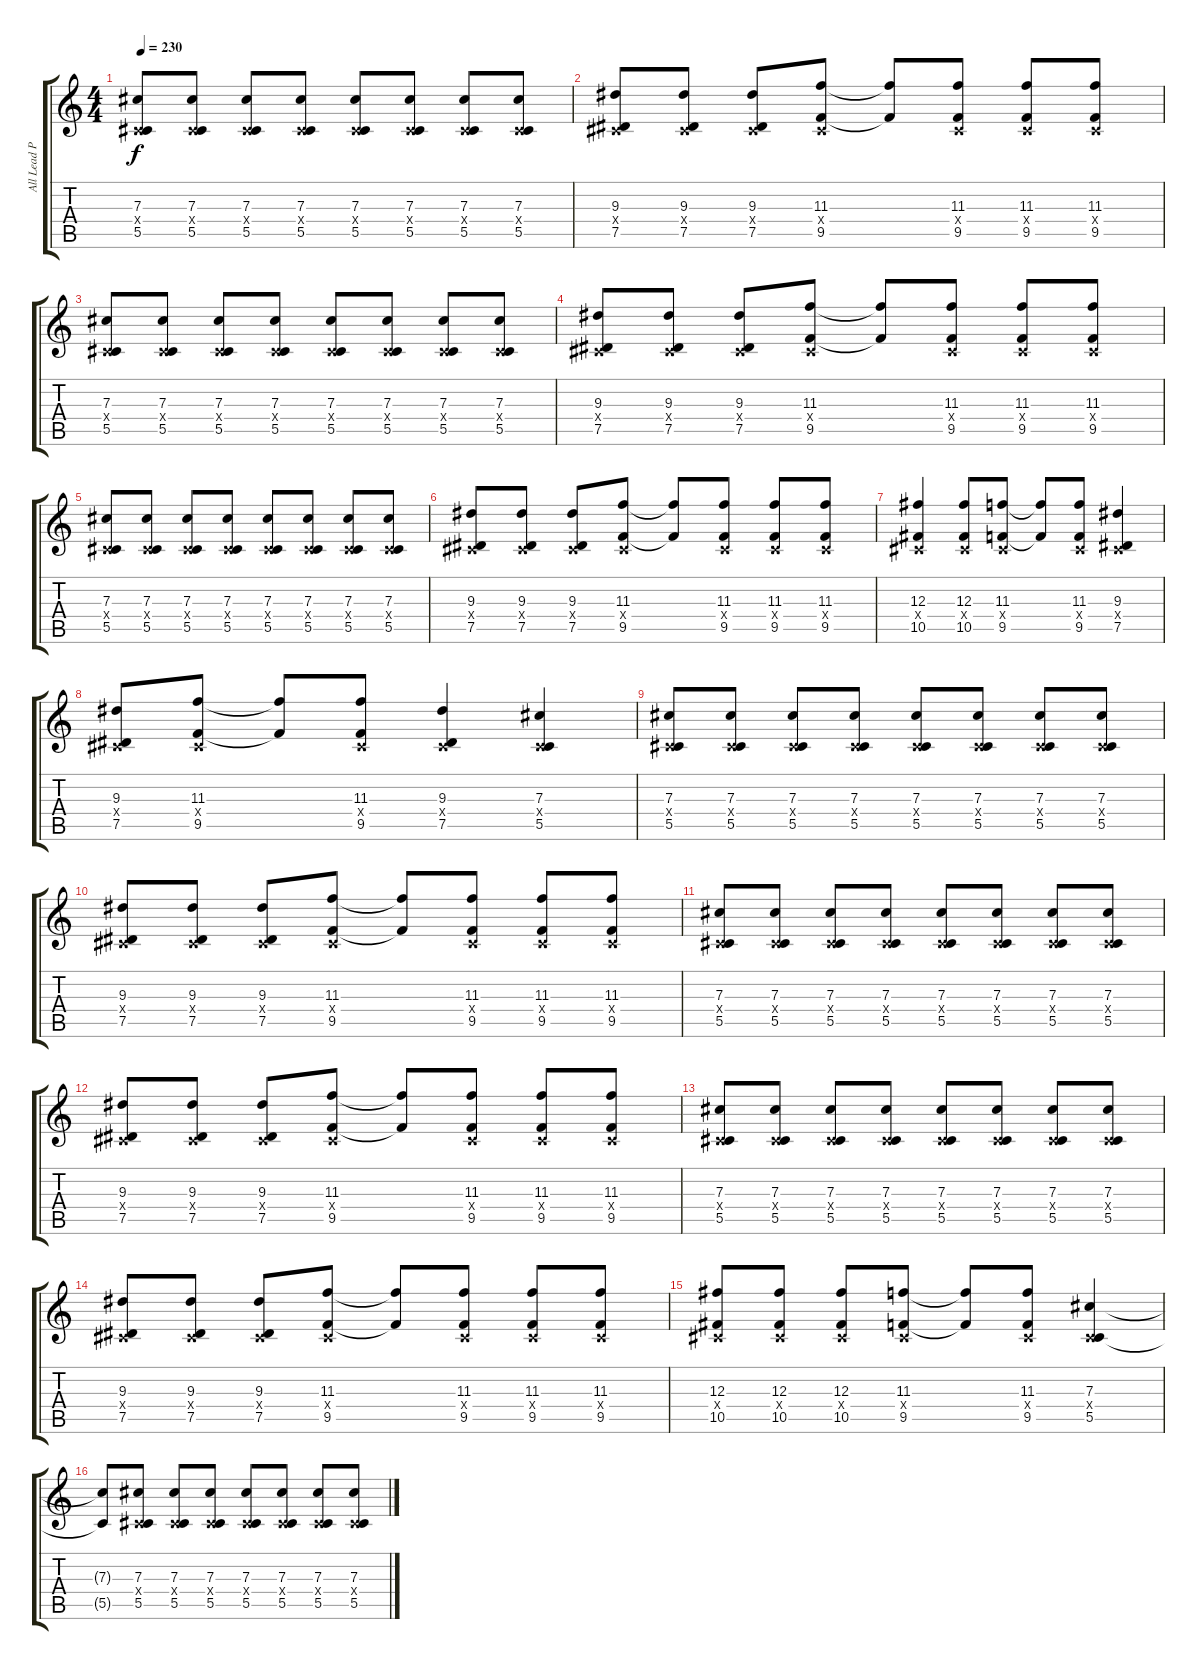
\track ("All Lead Parts" "All Lead P") {instrument distortionguitar}
\staff {score tabs}
\tuning (Eb4 Bb3 Gb3 Db3 Ab2 Db2) {hide}
\ts (4 4)
\tempo 230
\clef g2
\ks c
(7.3 0.4{x} 5.5).8{dy f} (7.3 0.4{x} 5.5).8 (7.3 0.4{x} 5.5).8 (7.3 0.4{x} 5.5).8 (7.3 0.4{x} 5.5).8 (7.3 0.4{x} 5.5).8 (7.3 0.4{x} 5.5).8 (7.3 0.4{x} 5.5).8 |
(9.3 0.4{x} 7.5).8 (9.3 0.4{x} 7.5).8 (9.3 0.4{x} 7.5).8 (11.3 0.4{x} 9.5).8 (11.3{t} 9.5{t}).8 (11.3 0.4{x} 9.5).8 (11.3 0.4{x} 9.5).8 (11.3 0.4{x} 9.5).8 |
(7.3 0.4{x} 5.5).8 (7.3 0.4{x} 5.5).8 (7.3 0.4{x} 5.5).8 (7.3 0.4{x} 5.5).8 (7.3 0.4{x} 5.5).8 (7.3 0.4{x} 5.5).8 (7.3 0.4{x} 5.5).8 (7.3 0.4{x} 5.5).8 |
(9.3 0.4{x} 7.5).8 (9.3 0.4{x} 7.5).8 (9.3 0.4{x} 7.5).8 (11.3 0.4{x} 9.5).8 (11.3{t} 9.5{t}).8 (11.3 0.4{x} 9.5).8 (11.3 0.4{x} 9.5).8 (11.3 0.4{x} 9.5).8 |
(7.3 0.4{x} 5.5).8 (7.3 0.4{x} 5.5).8 (7.3 0.4{x} 5.5).8 (7.3 0.4{x} 5.5).8 (7.3 0.4{x} 5.5).8 (7.3 0.4{x} 5.5).8 (7.3 0.4{x} 5.5).8 (7.3 0.4{x} 5.5).8 |
(9.3 0.4{x} 7.5).8 (9.3 0.4{x} 7.5).8 (9.3 0.4{x} 7.5).8 (11.3 0.4{x} 9.5).8 (11.3{t} 9.5{t}).8 (11.3 0.4{x} 9.5).8 (11.3 0.4{x} 9.5).8 (11.3 0.4{x} 9.5).8 |
(12.3 0.4{x} 10.5).4 (12.3 0.4{x} 10.5).8 (11.3 0.4{x} 9.5).8 (11.3{t} 9.5{t}).8 (11.3 0.4{x} 9.5).8 (9.3 0.4{x} 7.5).4 |
(9.3 0.4{x} 7.5).8 (11.3 0.4{x} 9.5).8 (11.3{t} 9.5{t}).8 (11.3 0.4{x} 9.5).8 (9.3 0.4{x} 7.5).4 (7.3 0.4{x} 5.5).4 |
(7.3 0.4{x} 5.5).8 (7.3 0.4{x} 5.5).8 (7.3 0.4{x} 5.5).8 (7.3 0.4{x} 5.5).8 (7.3 0.4{x} 5.5).8 (7.3 0.4{x} 5.5).8 (7.3 0.4{x} 5.5).8 (7.3 0.4{x} 5.5).8 |
(9.3 0.4{x} 7.5).8 (9.3 0.4{x} 7.5).8 (9.3 0.4{x} 7.5).8 (11.3 0.4{x} 9.5).8 (11.3{t} 9.5{t}).8 (11.3 0.4{x} 9.5).8 (11.3 0.4{x} 9.5).8 (11.3 0.4{x} 9.5).8 |
(7.3 0.4{x} 5.5).8 (7.3 0.4{x} 5.5).8 (7.3 0.4{x} 5.5).8 (7.3 0.4{x} 5.5).8 (7.3 0.4{x} 5.5).8 (7.3 0.4{x} 5.5).8 (7.3 0.4{x} 5.5).8 (7.3 0.4{x} 5.5).8 |
(9.3 0.4{x} 7.5).8 (9.3 0.4{x} 7.5).8 (9.3 0.4{x} 7.5).8 (11.3 0.4{x} 9.5).8 (11.3{t} 9.5{t}).8 (11.3 0.4{x} 9.5).8 (11.3 0.4{x} 9.5).8 (11.3 0.4{x} 9.5).8 |
(7.3 0.4{x} 5.5).8 (7.3 0.4{x} 5.5).8 (7.3 0.4{x} 5.5).8 (7.3 0.4{x} 5.5).8 (7.3 0.4{x} 5.5).8 (7.3 0.4{x} 5.5).8 (7.3 0.4{x} 5.5).8 (7.3 0.4{x} 5.5).8 |
(9.3 0.4{x} 7.5).8 (9.3 0.4{x} 7.5).8 (9.3 0.4{x} 7.5).8 (11.3 0.4{x} 9.5).8 (11.3{t} 9.5{t}).8 (11.3 0.4{x} 9.5).8 (11.3 0.4{x} 9.5).8 (11.3 0.4{x} 9.5).8 |
(12.3 0.4{x} 10.5).8 (12.3 0.4{x} 10.5).8 (12.3 0.4{x} 10.5).8 (11.3 0.4{x} 9.5).8 (11.3{t} 9.5{t}).8 (11.3 0.4{x} 9.5).8 (7.3 0.4{x} 5.5).4 |
(7.3{t} 5.5{t}).8 (7.3 0.4{x} 5.5).8 (7.3 0.4{x} 5.5).8 (7.3 0.4{x} 5.5).8 (7.3 0.4{x} 5.5).8 (7.3 0.4{x} 5.5).8 (7.3 0.4{x} 5.5).8 (7.3 0.4{x} 5.5).8
